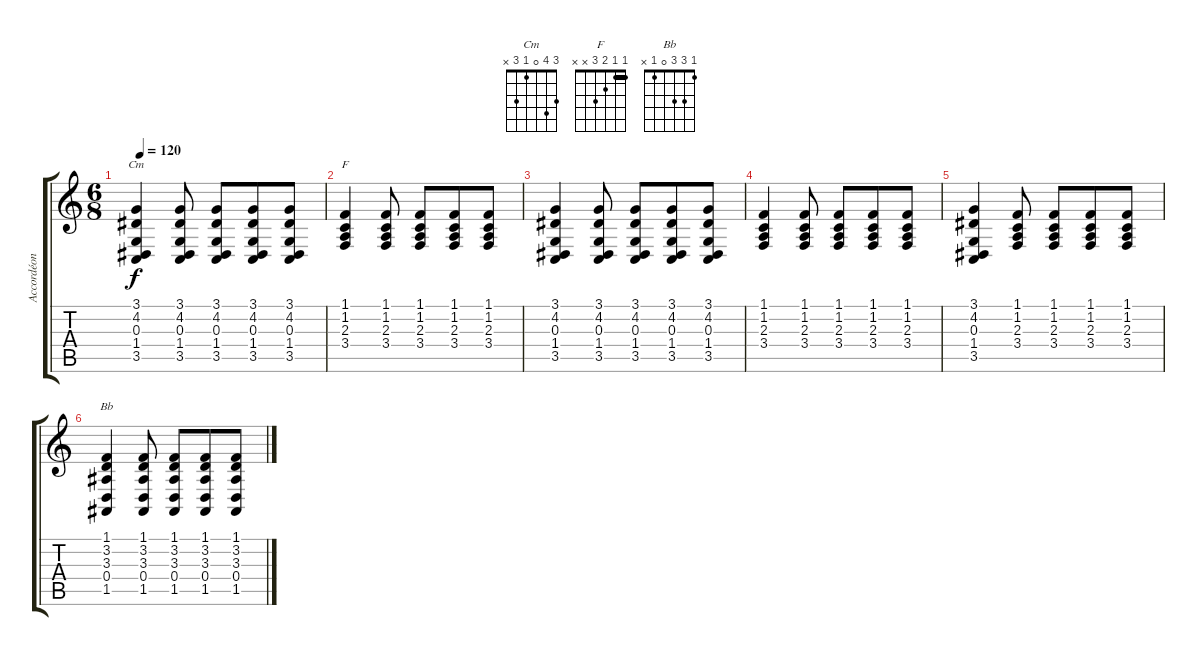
\track ("Accordéon 2" "Accordéon ") {instrument accordion}
\staff {score tabs}
\tuning (E4 B3 G3 D3 A2 E2) {hide}
\chord ("Cm" 3 4 0 1 3 x)
\chord ("F" 1 1 2 3 x x) {barre 1}
\chord ("Bb" 1 3 3 0 1 x)
\ts (6 8)
\tempo 120
\clef g2
\ks c
(3.1 4.2 0.3 1.4 3.5).4{ch "Cm" dy f} (3.1 4.2 0.3 1.4 3.5).8 (3.1 4.2 0.3 1.4 3.5).8 (3.1 4.2 0.3 1.4 3.5).8 (3.1 4.2 0.3 1.4 3.5).8 |
(1.1 1.2 2.3 3.4).4{ch "F"} (1.1 1.2 2.3 3.4).8 (1.1 1.2 2.3 3.4).8 (1.1 1.2 2.3 3.4).8 (1.1 1.2 2.3 3.4).8 |
(3.1 4.2 0.3 1.4 3.5).4 (3.1 4.2 0.3 1.4 3.5).8 (3.1 4.2 0.3 1.4 3.5).8 (3.1 4.2 0.3 1.4 3.5).8 (3.1 4.2 0.3 1.4 3.5).8 |
(1.1 1.2 2.3 3.4).4 (1.1 1.2 2.3 3.4).8 (1.1 1.2 2.3 3.4).8 (1.1 1.2 2.3 3.4).8 (1.1 1.2 2.3 3.4).8 |
(3.1 4.2 0.3 1.4 3.5).4 (1.1 1.2 2.3 3.4).8 (1.1 1.2 2.3 3.4).8 (1.1 1.2 2.3 3.4).8 (1.1 1.2 2.3 3.4).8 |
(1.1 3.2 3.3 0.4 1.5).4{ch "Bb"} (1.1 3.2 3.3 0.4 1.5).8 (1.1 3.2 3.3 0.4 1.5).8 (1.1 3.2 3.3 0.4 1.5).8 (1.1 3.2 3.3 0.4 1.5).8
